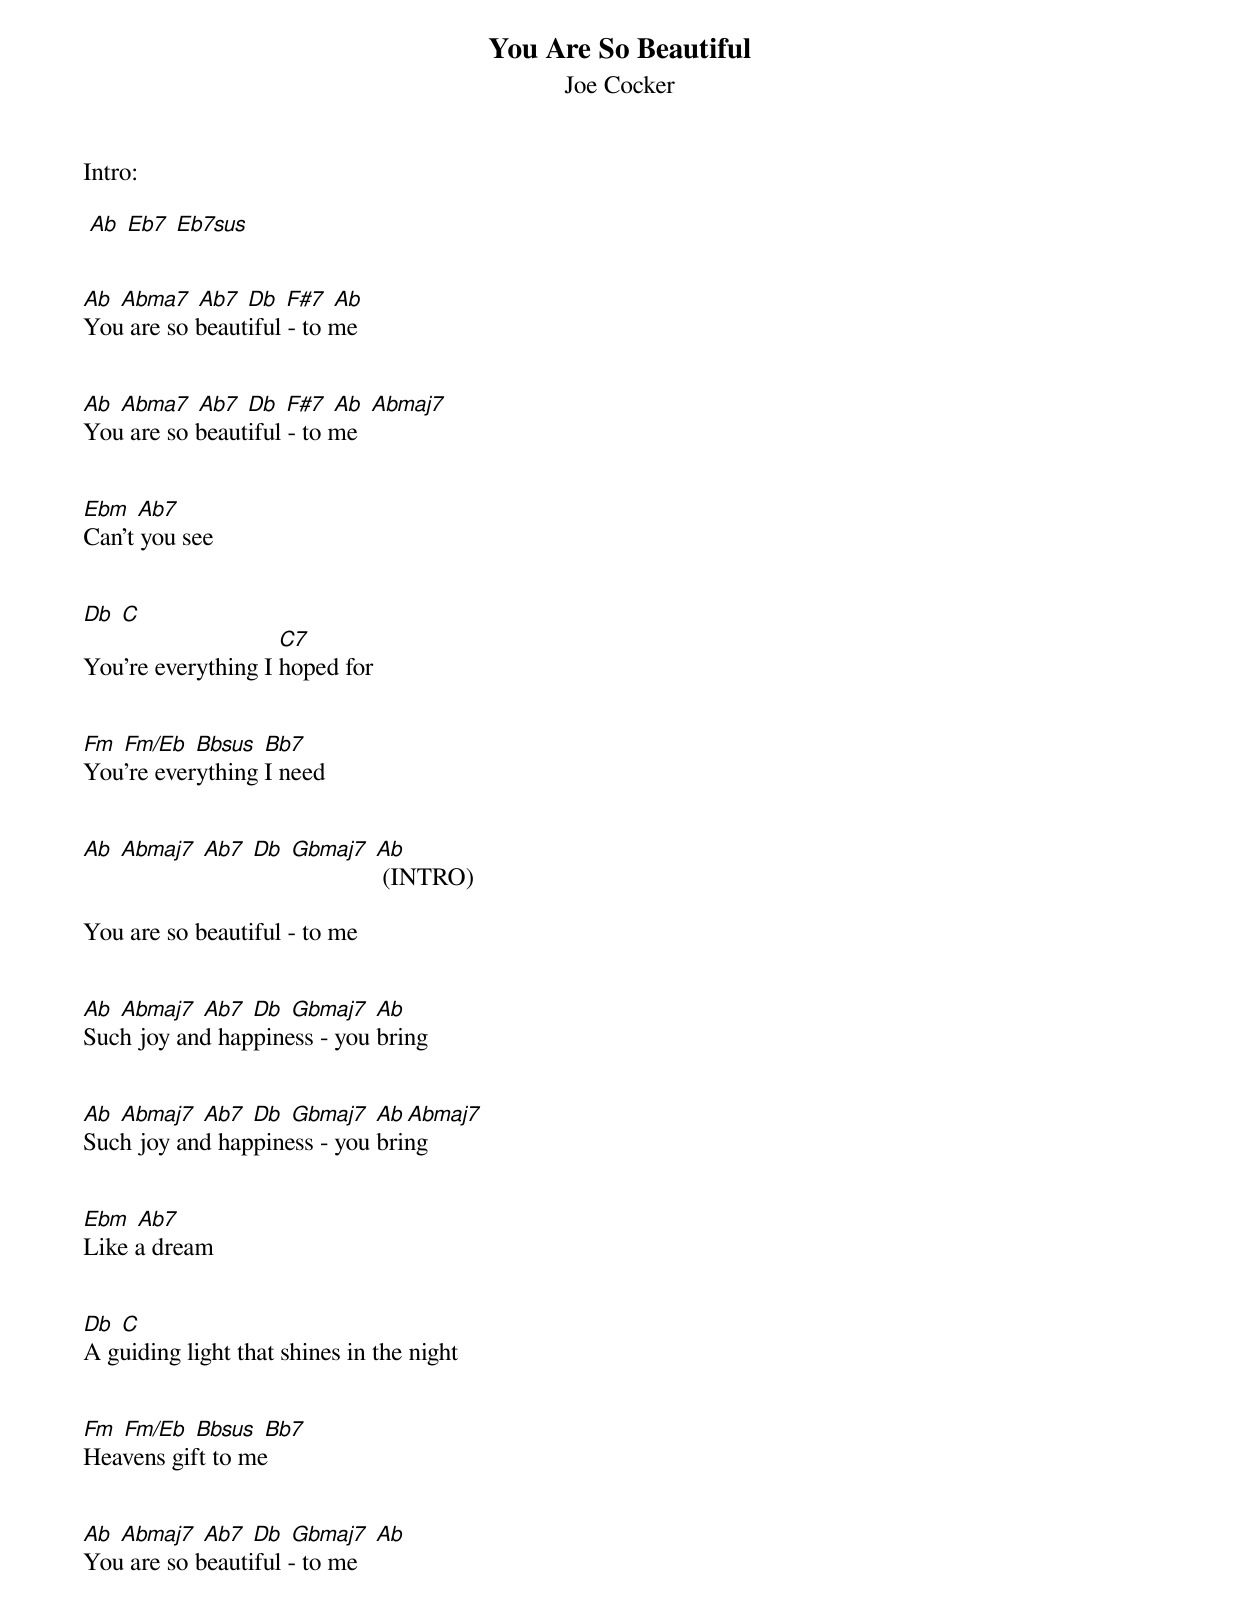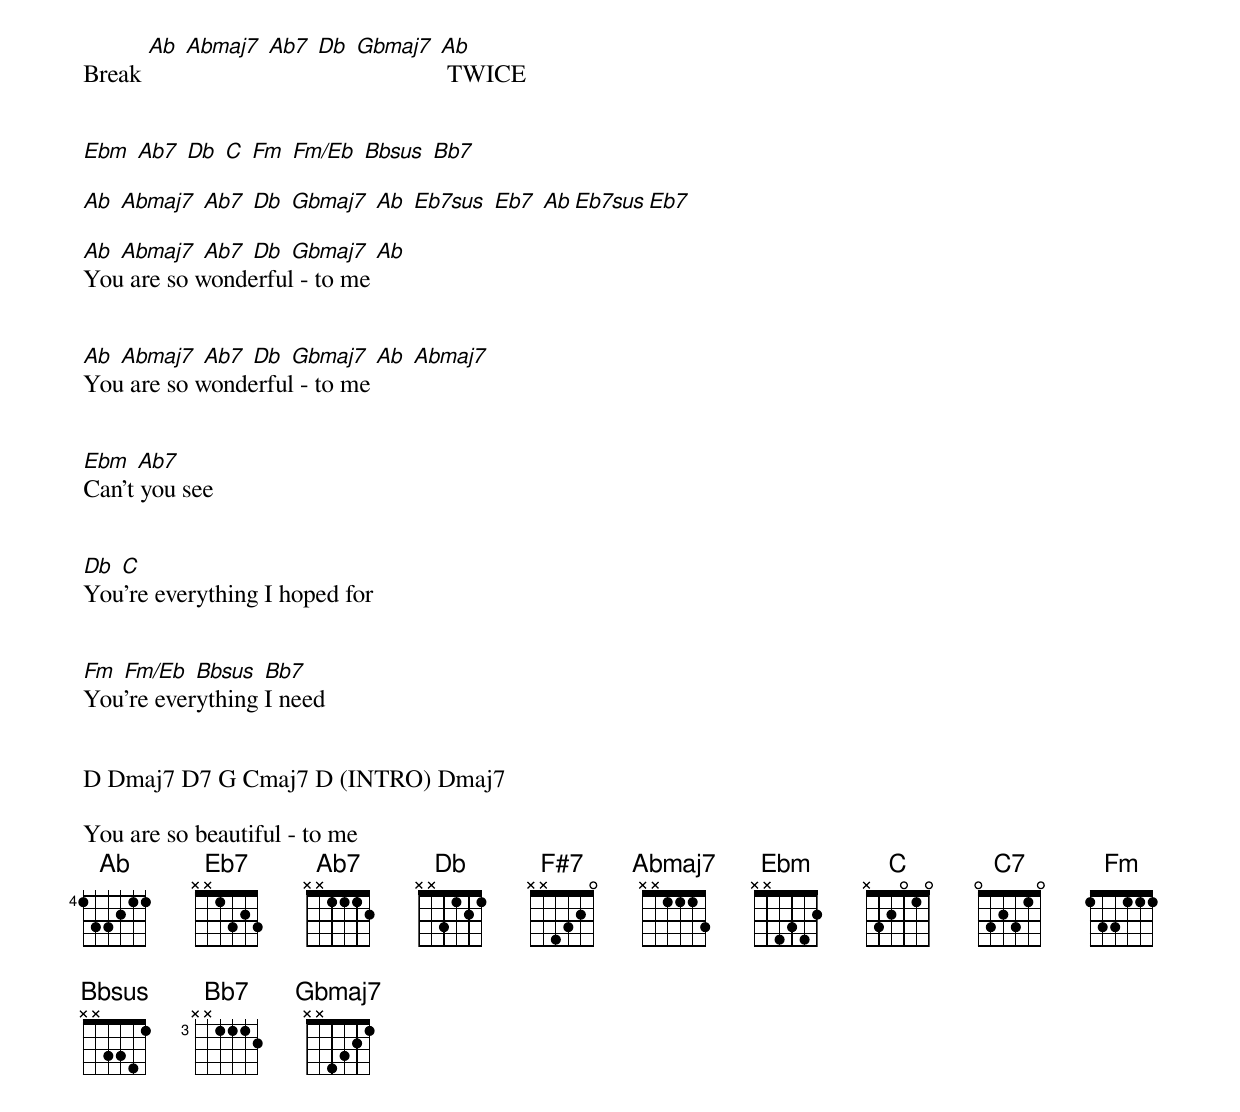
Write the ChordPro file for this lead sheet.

{t: You Are So Beautiful}
{st: Joe Cocker}
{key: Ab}
{song title: You Are So Beautiful}





Intro:

 [Ab] [Eb7] [Eb7sus]


[Ab] [Abma7] [Ab7] [Db] [F#7] [Ab]
You are so beautiful - to me


[Ab] [Abma7] [Ab7] [Db] [F#7] [Ab] [Abmaj7]
You are so beautiful - to me


[Ebm] [Ab7]
Can't you see


[Db] [C]
You're everything I [C7]hoped for


[Fm] [Fm/Eb] [Bbsus] [Bb7]
You're everything I need


[Ab] [Abmaj7] [Ab7] [Db] [Gbmaj7] [Ab] (INTRO)

You are so beautiful - to me


[Ab] [Abmaj7] [Ab7] [Db] [Gbmaj7] [Ab]
Such joy and happiness - you bring


[Ab] [Abmaj7] [Ab7] [Db] [Gbmaj7] [Ab][Abmaj7]
Such joy and happiness - you bring


[Ebm] [Ab7]
Like a dream


[Db] [C]
A guiding light that shines in the night


[Fm] [Fm/Eb] [Bbsus] [Bb7]
Heavens gift to me


[Ab] [Abmaj7] [Ab7] [Db] [Gbmaj7] [Ab]
You are so beautiful - to me


Break [Ab] [Abmaj7] [Ab7] [Db] [Gbmaj7] [Ab] TWICE


[Ebm] [Ab7] [Db] [C] [Fm] [Fm/Eb] [Bbsus] [Bb7]

[Ab] [Abmaj7] [Ab7] [Db] [Gbmaj7] [Ab] [Eb7sus] [Eb7] [Ab][Eb7sus][Eb7]

[Ab] [Abmaj7] [Ab7] [Db] [Gbmaj7] [Ab]
You are so wonderful - to me


[Ab] [Abmaj7] [Ab7] [Db] [Gbmaj7] [Ab] [Abmaj7]
You are so wonderful - to me


[Ebm] [Ab7]
Can't you see


[Db] [C]
You're everything I hoped for


[Fm] [Fm/Eb] [Bbsus] [Bb7]
You're everything I need


D Dmaj7 D7 G Cmaj7 D (INTRO) Dmaj7

You are so beautiful - to me
